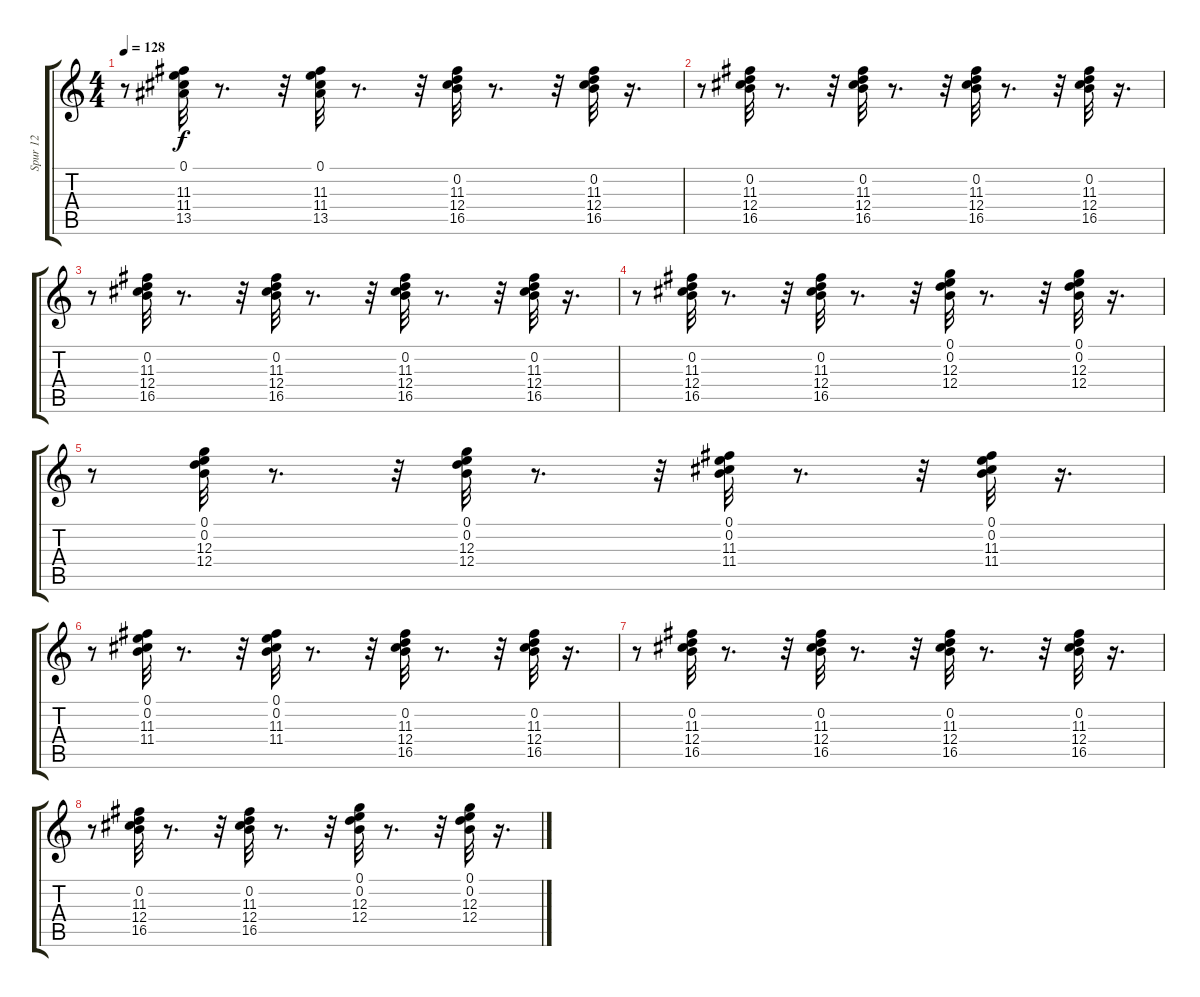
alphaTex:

\track ("Spur 12" "Spur 12") {instrument electricguitarmuted}
\staff {score tabs}
\tuning (E4 B3 G3 D3 A2 E2) {hide}
\ts (4 4)
\tempo 128
\clef g2
\ks c
r.8{dy f} (0.1 11.3 11.4 13.5).32 r.8{d} r.32 (0.1 11.3 11.4 13.5).32 r.8{d} r.32 (0.2 11.3 12.4 16.5).32 r.8{d} r.32 (0.2 11.3 12.4 16.5).32 r.16{d} |
r.8 (0.2 11.3 12.4 16.5).32 r.8{d} r.32 (0.2 11.3 12.4 16.5).32 r.8{d} r.32 (0.2 11.3 12.4 16.5).32 r.8{d} r.32 (0.2 11.3 12.4 16.5).32 r.16{d} |
r.8 (0.2 11.3 12.4 16.5).32 r.8{d} r.32 (0.2 11.3 12.4 16.5).32 r.8{d} r.32 (0.2 11.3 12.4 16.5).32 r.8{d} r.32 (0.2 11.3 12.4 16.5).32 r.16{d} |
r.8 (0.2 11.3 12.4 16.5).32 r.8{d} r.32 (0.2 11.3 12.4 16.5).32 r.8{d} r.32 (0.1 0.2 12.3 12.4).32 r.8{d} r.32 (0.1 0.2 12.3 12.4).32 r.16{d} |
r.8 (0.1 0.2 12.3 12.4).32 r.8{d} r.32 (0.1 0.2 12.3 12.4).32 r.8{d} r.32 (0.1 0.2 11.3 11.4).32 r.8{d} r.32 (0.1 0.2 11.3 11.4).32 r.16{d} |
r.8 (0.1 0.2 11.3 11.4).32 r.8{d} r.32 (0.1 0.2 11.3 11.4).32 r.8{d} r.32 (0.2 11.3 12.4 16.5).32 r.8{d} r.32 (0.2 11.3 12.4 16.5).32 r.16{d} |
r.8 (0.2 11.3 12.4 16.5).32 r.8{d} r.32 (0.2 11.3 12.4 16.5).32 r.8{d} r.32 (0.2 11.3 12.4 16.5).32 r.8{d} r.32 (0.2 11.3 12.4 16.5).32 r.16{d} |
r.8 (0.2 11.3 12.4 16.5).32 r.8{d} r.32 (0.2 11.3 12.4 16.5).32 r.8{d} r.32 (0.1 0.2 12.3 12.4).32 r.8{d} r.32 (0.1 0.2 12.3 12.4).32 r.16{d}
